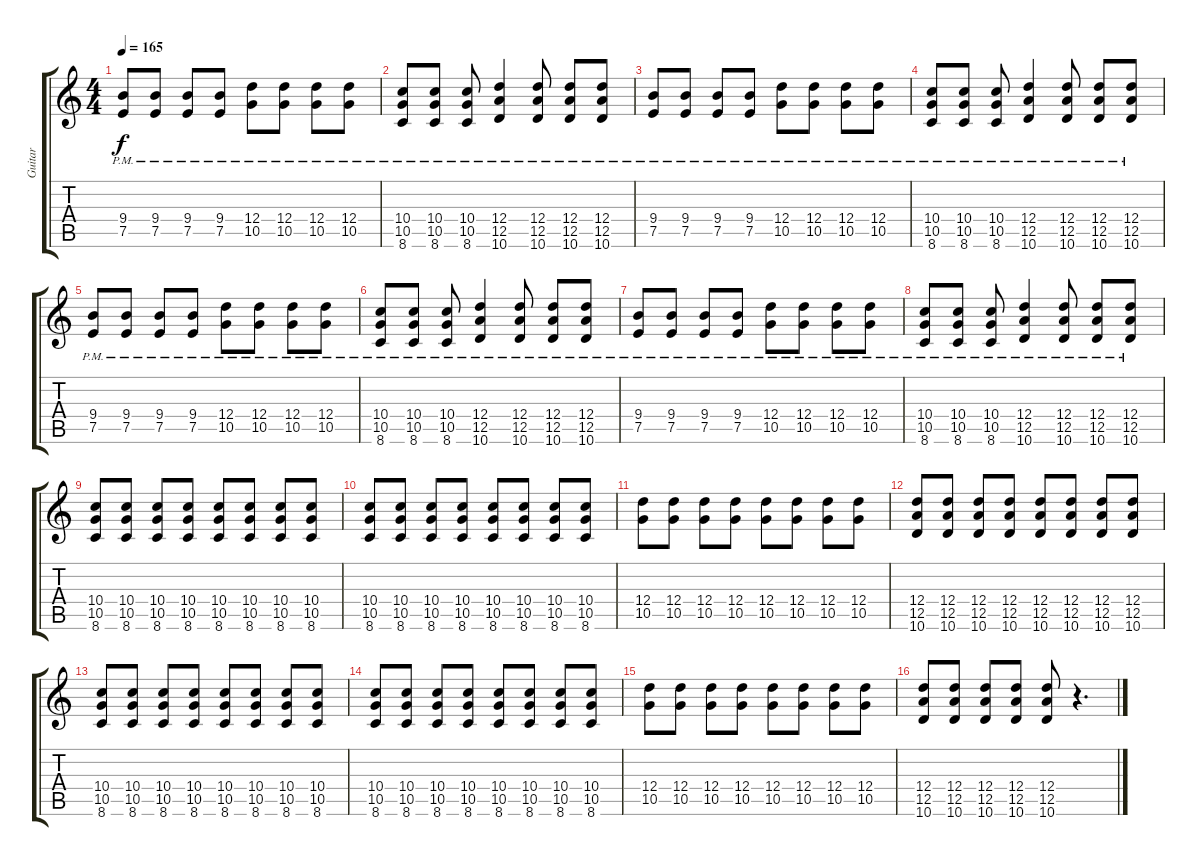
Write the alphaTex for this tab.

\track ("Guitar" "Guitar") {instrument distortionguitar}
\staff {score tabs}
\tuning (E4 B3 G3 D3 A2 E2) {hide}
\ts (4 4)
\tempo 165
\clef g2
\ks c
(9.4{pm} 7.5{pm}).8{dy f} (9.4{pm} 7.5{pm}).8 (9.4{pm} 7.5{pm}).8 (9.4{pm} 7.5{pm}).8 (12.4{pm} 10.5{pm}).8 (12.4{pm} 10.5{pm}).8 (12.4{pm} 10.5{pm}).8 (12.4{pm} 10.5{pm}).8 |
(10.4{pm} 10.5{pm} 8.6{pm}).8 (10.4{pm} 10.5{pm} 8.6{pm}).8 (10.4{pm} 10.5{pm} 8.6{pm}).8 (12.4{pm} 12.5{pm} 10.6{pm}).4 (12.4{pm} 12.5{pm} 10.6{pm}).8 (12.4{pm} 12.5{pm} 10.6{pm}).8 (12.4{pm} 12.5{pm} 10.6{pm}).8 |
(9.4{pm} 7.5{pm}).8 (9.4{pm} 7.5{pm}).8 (9.4{pm} 7.5{pm}).8 (9.4{pm} 7.5{pm}).8 (12.4{pm} 10.5{pm}).8 (12.4{pm} 10.5{pm}).8 (12.4{pm} 10.5{pm}).8 (12.4{pm} 10.5{pm}).8 |
(10.4{pm} 10.5{pm} 8.6{pm}).8 (10.4{pm} 10.5{pm} 8.6{pm}).8 (10.4{pm} 10.5{pm} 8.6{pm}).8 (12.4{pm} 12.5{pm} 10.6{pm}).4 (12.4{pm} 12.5{pm} 10.6{pm}).8 (12.4{pm} 12.5{pm} 10.6{pm}).8 (12.4{pm} 12.5{pm} 10.6{pm}).8 |
(9.4{pm} 7.5{pm}).8 (9.4{pm} 7.5{pm}).8 (9.4{pm} 7.5{pm}).8 (9.4{pm} 7.5{pm}).8 (12.4{pm} 10.5{pm}).8 (12.4{pm} 10.5{pm}).8 (12.4{pm} 10.5{pm}).8 (12.4{pm} 10.5{pm}).8 |
(10.4{pm} 10.5{pm} 8.6{pm}).8 (10.4{pm} 10.5{pm} 8.6{pm}).8 (10.4{pm} 10.5{pm} 8.6{pm}).8 (12.4{pm} 12.5{pm} 10.6{pm}).4 (12.4{pm} 12.5{pm} 10.6{pm}).8 (12.4{pm} 12.5{pm} 10.6{pm}).8 (12.4{pm} 12.5{pm} 10.6{pm}).8 |
(9.4{pm} 7.5{pm}).8 (9.4{pm} 7.5{pm}).8 (9.4{pm} 7.5{pm}).8 (9.4{pm} 7.5{pm}).8 (12.4{pm} 10.5{pm}).8 (12.4{pm} 10.5{pm}).8 (12.4{pm} 10.5{pm}).8 (12.4{pm} 10.5{pm}).8 |
(10.4{pm} 10.5{pm} 8.6{pm}).8 (10.4{pm} 10.5{pm} 8.6{pm}).8 (10.4{pm} 10.5{pm} 8.6{pm}).8 (12.4{pm} 12.5{pm} 10.6{pm}).4 (12.4{pm} 12.5{pm} 10.6{pm}).8 (12.4{pm} 12.5{pm} 10.6{pm}).8 (12.4{pm} 12.5{pm} 10.6{pm}).8 |
(10.4 10.5 8.6).8 (10.4 10.5 8.6).8 (10.4 10.5 8.6).8 (10.4 10.5 8.6).8 (10.4 10.5 8.6).8 (10.4 10.5 8.6).8 (10.4 10.5 8.6).8 (10.4 10.5 8.6).8 |
(10.4 10.5 8.6).8 (10.4 10.5 8.6).8 (10.4 10.5 8.6).8 (10.4 10.5 8.6).8 (10.4 10.5 8.6).8 (10.4 10.5 8.6).8 (10.4 10.5 8.6).8 (10.4 10.5 8.6).8 |
(12.4 10.5).8 (12.4 10.5).8 (12.4 10.5).8 (12.4 10.5).8 (12.4 10.5).8 (12.4 10.5).8 (12.4 10.5).8 (12.4 10.5).8 |
(12.4 12.5 10.6).8 (12.4 12.5 10.6).8 (12.4 12.5 10.6).8 (12.4 12.5 10.6).8 (12.4 12.5 10.6).8 (12.4 12.5 10.6).8 (12.4 12.5 10.6).8 (12.4 12.5 10.6).8 |
(10.4 10.5 8.6).8 (10.4 10.5 8.6).8 (10.4 10.5 8.6).8 (10.4 10.5 8.6).8 (10.4 10.5 8.6).8 (10.4 10.5 8.6).8 (10.4 10.5 8.6).8 (10.4 10.5 8.6).8 |
(10.4 10.5 8.6).8 (10.4 10.5 8.6).8 (10.4 10.5 8.6).8 (10.4 10.5 8.6).8 (10.4 10.5 8.6).8 (10.4 10.5 8.6).8 (10.4 10.5 8.6).8 (10.4 10.5 8.6).8 |
(12.4 10.5).8 (12.4 10.5).8 (12.4 10.5).8 (12.4 10.5).8 (12.4 10.5).8 (12.4 10.5).8 (12.4 10.5).8 (12.4 10.5).8 |
(12.4 12.5 10.6).8 (12.4 12.5 10.6).8 (12.4 12.5 10.6).8 (12.4 12.5 10.6).8 (12.4 12.5 10.6).8 r.4{d}
